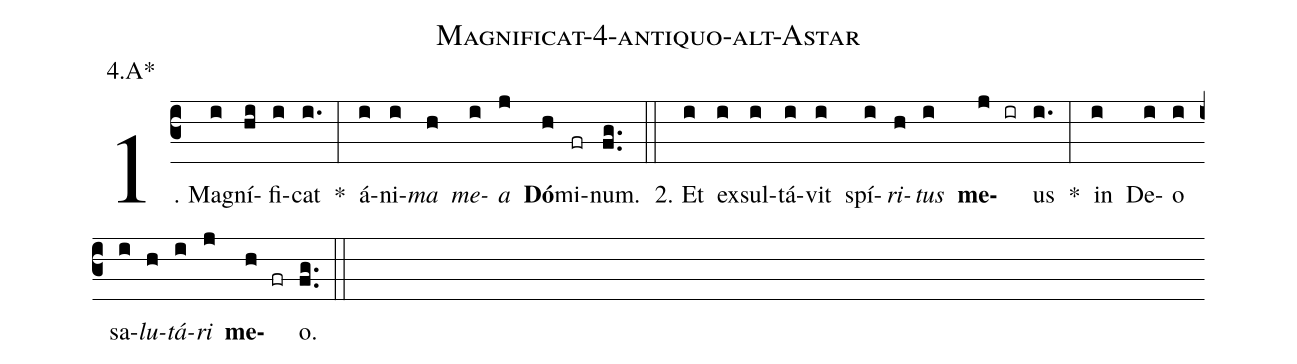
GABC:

name: Magnificat-4-antiquo-alt-Astar;
annotation: 4.A*;
%%
(c3)1. Ma(i)gní(hi)fi(i)cat(i.) *(:) á(i)ni(i)<i>ma</i>(h) <i>me</i>(i)<i>a</i>(j) <b>Dó</b>(h)mi(fr)num.(fg..) (::)
2. Et(i) ex(i)sul(i)tá(i)vit(i) spí(i)<i>ri</i>(h)<i>tus</i>(i) <b>me</b>(j ir)us(i.) *(:) in(i) De(i)o(i) sa(i)<i>lu</i>(h)<i>tá</i>(i)<i>ri</i>(j) <b>me</b>(h fr)o.(fg..) (::)
